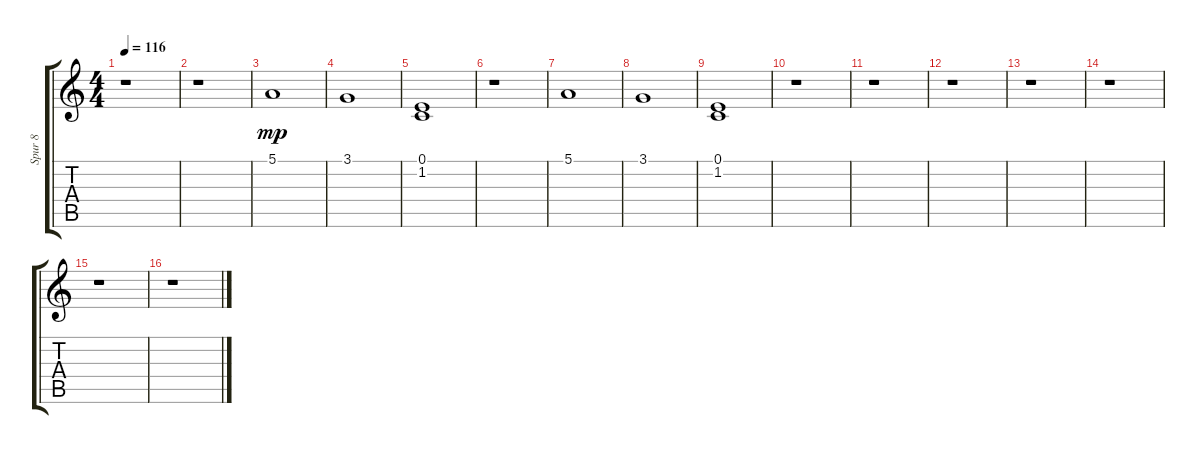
\track ("Spur 8" "Spur 8") {instrument synthstrings1}
\staff {score tabs}
\tuning (E4 B3 G3 D3 A2 E2) {hide}
\ts (4 4)
\tempo 116
\clef g2
\ks c
r.1{dy mp instrument synthstrings1} |
r.1 |
5.1.1 |
3.1.1 |
(0.1 1.2).1 |
r.1 |
5.1.1 |
3.1.1 |
(0.1 1.2).1 |
r.1 |
r.1 |
r.1 |
r.1 |
r.1 |
r.1 |
r.1
